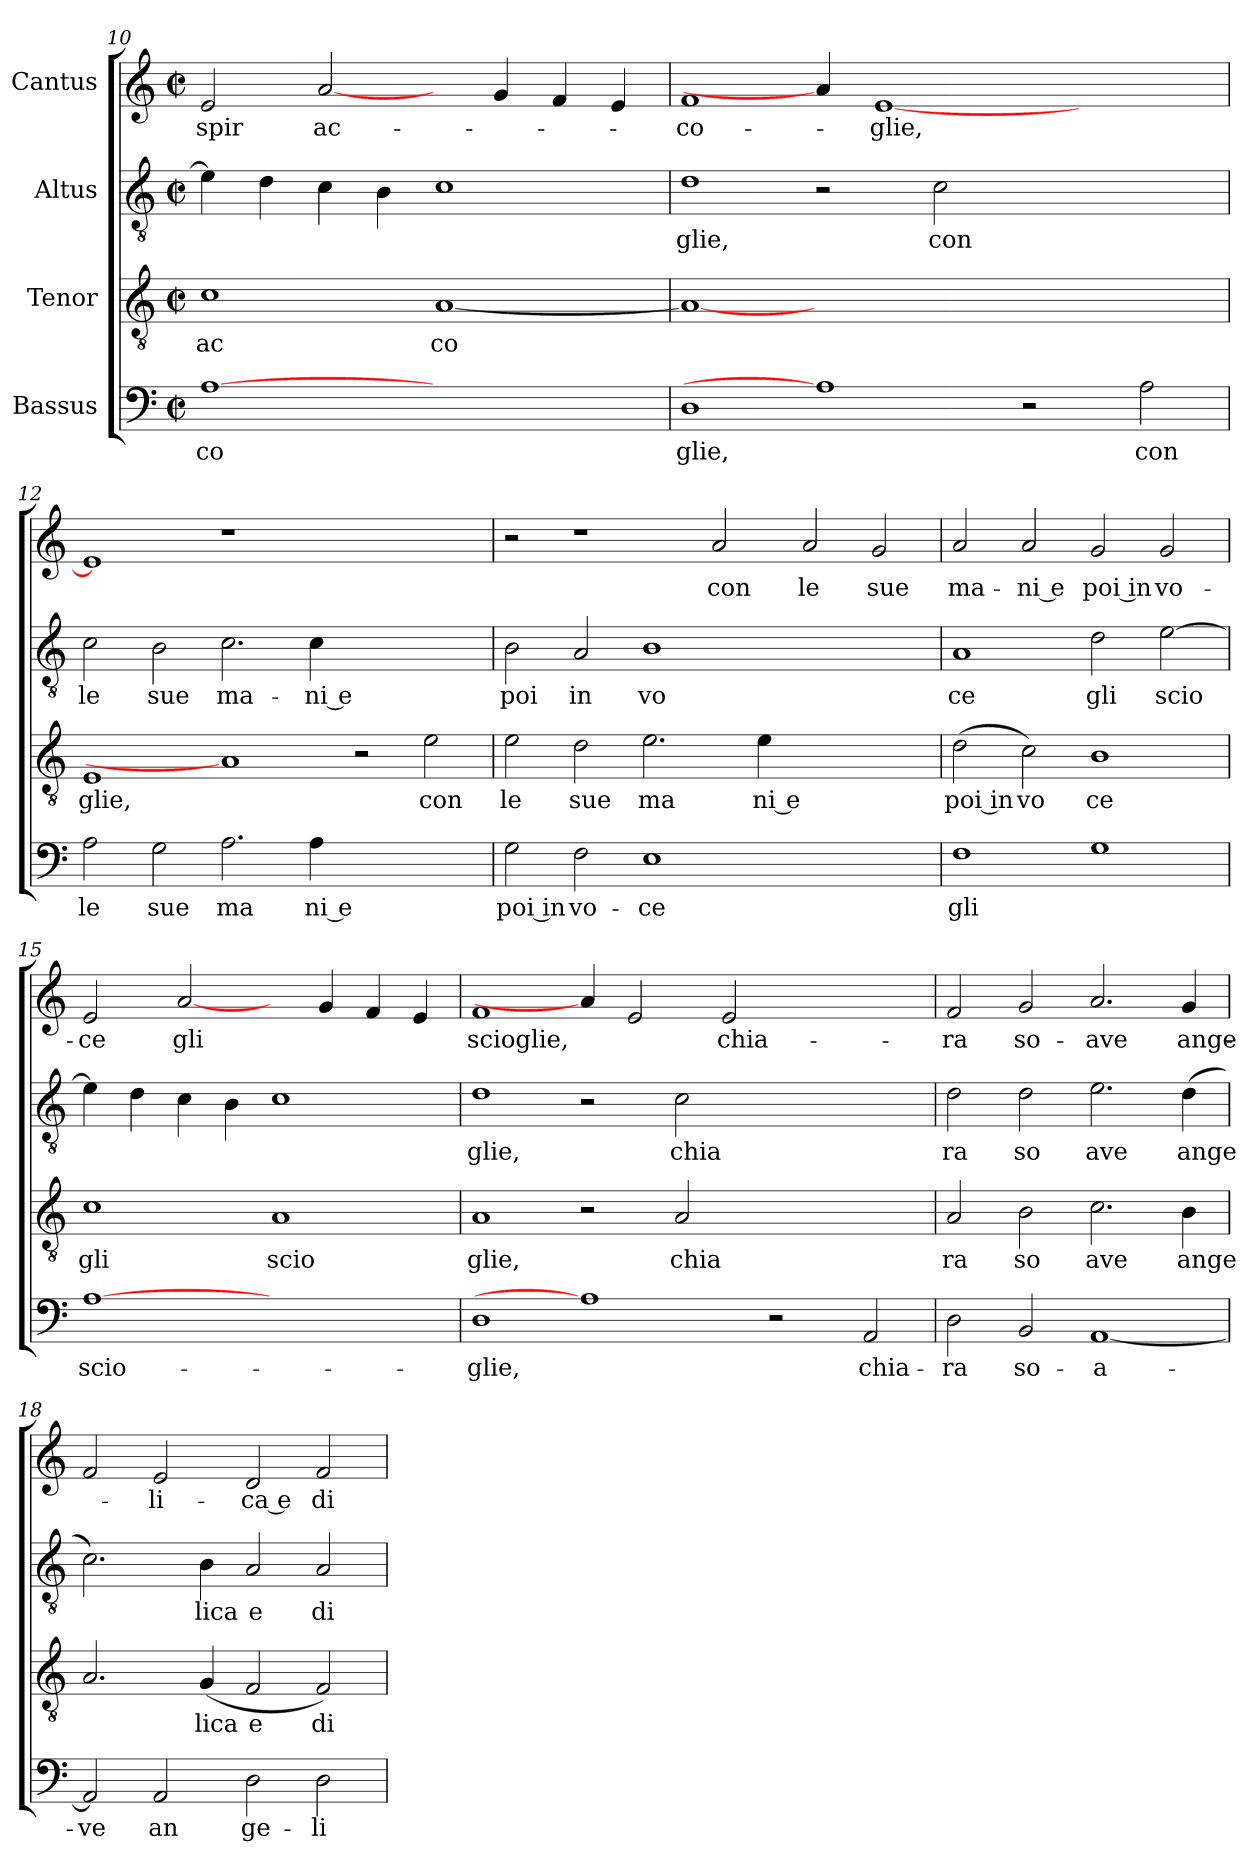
**kern	**text	**kern	**text	**kern	**text	**kern	**text
*part4	*part4	*part3	*part3	*part2	*part2	*part1	*part1
*staff4	*staff4	*staff3	*staff3	*staff2	*staff2	*staff1	*staff1
*I"Bassus	*	*I"Tenor	*	*I"Altus	*	*I"Cantus	*
*clefF4	*	*clefGv2	*	*clefGv2	*	*clefG2	*
*M2/2	*	*M2/2	*	*M2/2	*	*M2/2	*
*met(c|)	*	*met(c|)	*	*met(c|)	*	*met(c|)	*
=10	=10	=10	=10	=10	=10	=10	=10
!	!LO:LY:b:cj	!	!LO:LY:b:cj	!	!	!	!LO:LY:b:cj
[1A	co	1c	ac	4e\]	.	2e/	-spir
.	.	.	.	4d\	.	.	.
!	!	!	!	!	!	!	!LO:LY:b:cj
.	.	.	.	4c\	.	[2a/	ac-
.	.	.	.	4B\	.	.	.
!	!	!	!LO:LY:b:cj	!	!	!	!
1ryy	.	[<1A	co	1c	.	4ryy	.
.	.	.	.	.	.	4g/	.
.	.	.	.	.	.	4f/	.
.	.	.	.	.	.	4e/	.
=11	=11	=11	=11	=11	=11	=11	=11
!	!LO:LY:b:cj	!	!	!	!LO:LY:b:cj	!	!LO:LY:b:cj
1D	glie,	1A_	.	1d	-glie,	1f	-co-
1A]	.	0ryy	.	2r	.	4a/]	.
!	!	!	!	!	!	!	!LO:LY:b
.	.	.	.	.	.	[<1e	-glie,
!	!	!	!	!	!LO:LY:b:cj	!	!
.	.	.	.	2c\	con	.	.
2r	.	.	.	1ryy	.	.	.
.	.	.	.	.	.	2.ryy	.
!	!LO:LY:b:cj	!	!	!	!	!	!
2A\	con	.	.	.	.	.	.
=12	=12	=12	=12	=12	=12	=12	=12
!	!LO:LY:b:cj	!	!LO:LY:b:cj	!	!LO:LY:b:cj	!	!
2A\	le	1E	glie,	2c\	le	1e]	.
!	!LO:LY:b:cj	!	!	!	!LO:LY:b:cj	!	!
2G\	sue	.	.	2B\	sue	.	.
!	!LO:LY:b:cj	!	!	!	!LO:LY:b:cj	!	!
2.A\	ma	1A]	.	2.c\	ma-	1r	.
!	!LO:LY:b:rj	!	!	!	!LO:LY:b:rj	!	!
4A\	ni e	.	.	4c\	-ni e	.	.
1ryy	.	2r	.	1ryy	.	1ryy	.
!	!	!	!LO:LY:b:cj	!	!	!	!
.	.	2e\	con	.	.	.	.
!!LO:LB:g=z
=13	=13	=13	=13	=13	=13	=13	=13
!	!LO:LY:b:rj	!	!LO:LY:b:cj	!	!LO:LY:b:cj	!	!
2G\	poi in	2e\	le	2B\	poi	2r	.
!	!LO:LY:b:cj	!	!LO:LY:b:cj	!	!LO:LY:b:cj	!	!
2F\	vo-	2d\	sue	2A/	in	1r	.
!	!LO:LY:b:cj	!	!LO:LY:b:cj	!	!LO:LY:b:cj	!	!
1E	-ce	2.e\	ma	1B	vo	.	.
!	!	!	!	!	!	!	!LO:LY:b:cj
.	.	.	.	.	.	2a/	con
!	!	!	!LO:LY:b:rj	!	!	!	!
.	.	4e\	ni e	.	.	.	.
!	!	!	!	!	!	!	!LO:LY:b:cj
1ryy	.	1ryy	.	1ryy	.	2a/	le
!	!	!	!	!	!	!	!LO:LY:b:cj
.	.	.	.	.	.	2g/	sue
=14	=14	=14	=14	=14	=14	=14	=14
!	!LO:LY:b:cj	!	!LO:LY:b:rj	!	!LO:LY:b:cj	!	!LO:LY:b:cj
1F	gli	(<2d\	poi in	1A	ce	2a/	ma-
!	!	!	!LO:LY:b:cj	!	!	!	!LO:LY:b:rj
.	.	2c\)	vo	.	.	2a/	-ni e
!	!	!	!LO:LY:b:cj	!	!LO:LY:b:cj	!	!LO:LY:b:rj
1G	.	1B	ce	2d\	gli	2g/	poi in
!	!	!	!	!	!LO:LY:b	!	!LO:LY:b:cj
.	.	.	.	[>2e\	scio	2g/	vo-
=15	=15	=15	=15	=15	=15	=15	=15
!	!LO:LY:b:cj	!	!LO:LY:b:cj	!	!	!	!LO:LY:b:cj
[1A	scio-	1c	gli	4e\]	.	2e/	-ce
.	.	.	.	4d\	.	.	.
!	!	!	!	!	!	!	!LO:LY:b:cj
.	.	.	.	4c\	.	[2a/	gli
.	.	.	.	4B\	.	.	.
!	!	!	!LO:LY:b:cj	!	!	!	!
1ryy	.	1A	scio	1c	.	4ryy	.
.	.	.	.	.	.	4g/	.
.	.	.	.	.	.	4f/	.
.	.	.	.	.	.	4e/	.
=16	=16	=16	=16	=16	=16	=16	=16
!	!LO:LY:b:cj	!	!LO:LY:b:cj	!	!LO:LY:b:cj	!	!LO:LY:b
1D	-glie,	1A	glie,	1d	glie,	1f	scioglie,
1A]	.	2r	.	2r	.	4a/]	.
.	.	.	.	.	.	2e/	.
!	!	!	!LO:LY:b:cj	!	!LO:LY:b:cj	!	!
.	.	2A/	chia	2c\	chia	.	.
!	!	!	!	!	!	!	!LO:LY:b:cj
.	.	.	.	.	.	2e/	chia-
2r	.	1ryy	.	1ryy	.	.	.
.	.	.	.	.	.	2.ryy	.
!	!LO:LY:b:cj	!	!	!	!	!	!
2AA/	chia-	.	.	.	.	.	.
=17	=17	=17	=17	=17	=17	=17	=17
!	!LO:LY:b:cj	!	!LO:LY:b:cj	!	!LO:LY:b:cj	!	!LO:LY:b:cj
2D\	-ra	2A/	ra	2d\	ra	2f/	-ra
!	!LO:LY:b:cj	!	!LO:LY:b:cj	!	!LO:LY:b:cj	!	!LO:LY:b:cj
2BB/	so-	2B\	so	2d\	so	2g/	so-
!	!LO:LY:b:rj	!	!LO:LY:b	!	!LO:LY:b	!	!LO:LY:b
[<1AA	-a-	2.c\	ave	2.e\	ave	2.a/	-ave
!	!	!	!LO:LY:b	!	!LO:LY:b	!	!LO:LY:b
.	.	4B\	ange	(<4d\	ange	4g/	ange-
=18	=18	=18	=18	=18	=18	=18	=18
!	!LO:LY:b	!	!	!	!	!	!
2AA/]	-ve	2.A/	.	2.c\)	.	2f/	.
!	!LO:LY:b	!	!	!	!	!	!LO:LY:b:cj
2AA/	an	.	.	.	.	2e/	-li-
!	!	!	!LO:LY:b	!	!LO:LY:b	!	!
.	.	(>4G/	lica	4B\	lica	.	.
!	!LO:LY:b:cj	!	!LO:LY:b	!	!LO:LY:b	!	!LO:LY:b:rj
2D\	ge-	2F/	e	2A/	e	(<2d/	-ca e
!	!LO:LY:b:cj	!	!LO:LY:b:cj	!	!LO:LY:b:cj	!	!LO:LY:b:cj
2D\	-li-	2F/)	di	2A/)	di	2f/	di-
=	=	=	=	=	=	=	=
*-	*-	*-	*-	*-	*-	*-	*-
